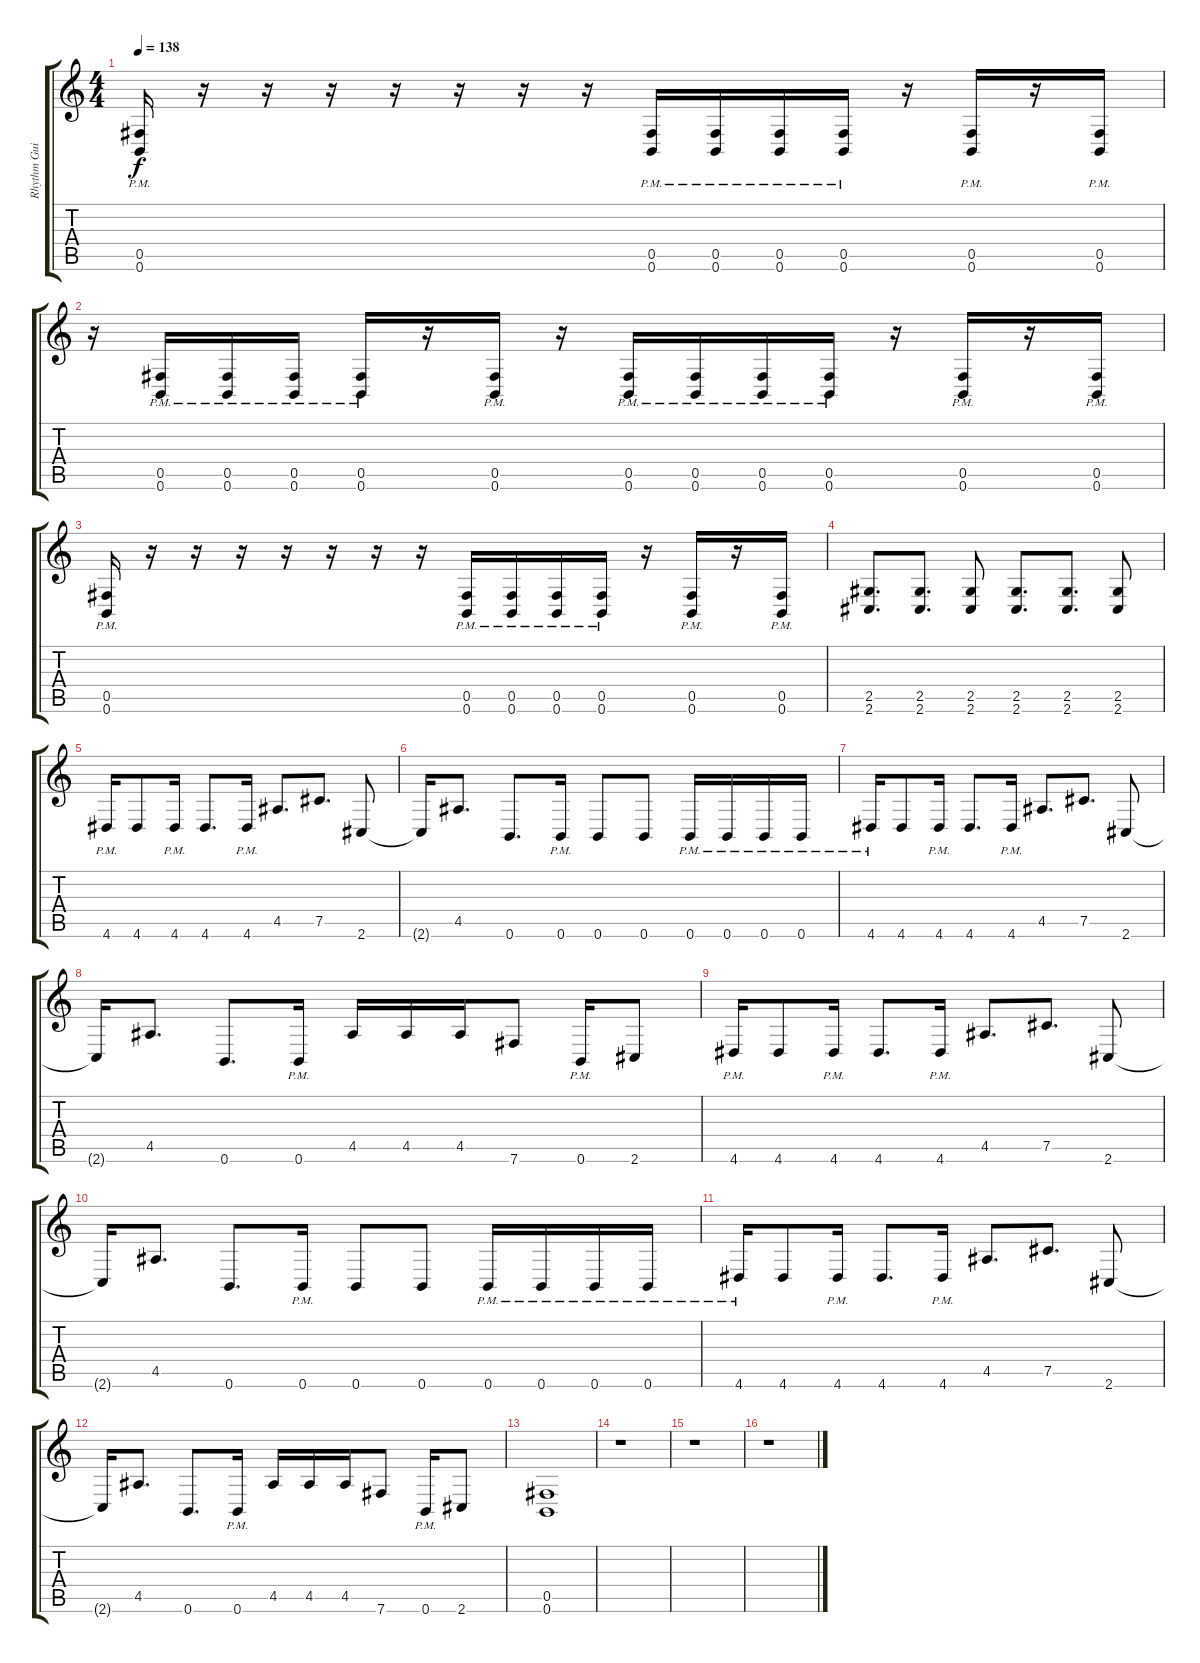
\track ("Rhythm Guitar 2" "Rhythm Gui") {instrument distortionguitar}
\staff {score tabs}
\tuning (Db4 Ab3 E3 B2 Gb2 B1) {hide}
\ts (4 4)
\tempo 138
\clef g2
\ks c
(0.5{pm} 0.6{pm}).16{dy f} r.16 r.16 r.16 r.16 r.16 r.16 r.16 (0.5{pm} 0.6{pm}).16 (0.5{pm} 0.6{pm}).16 (0.5{pm} 0.6{pm}).16 (0.5{pm} 0.6{pm}).16 r.16 (0.5{pm} 0.6{pm}).16 r.16 (0.5{pm} 0.6{pm}).16 |
r.16 (0.5{pm} 0.6{pm}).16 (0.5{pm} 0.6{pm}).16 (0.5{pm} 0.6{pm}).16 (0.5{pm} 0.6{pm}).16 r.16 (0.5{pm} 0.6{pm}).16 r.16 (0.5{pm} 0.6{pm}).16 (0.5{pm} 0.6{pm}).16 (0.5{pm} 0.6{pm}).16 (0.5{pm} 0.6{pm}).16 r.16 (0.5{pm} 0.6{pm}).16 r.16 (0.5{pm} 0.6{pm}).16 |
(0.5{pm} 0.6{pm}).16 r.16 r.16 r.16 r.16 r.16 r.16 r.16 (0.5{pm} 0.6{pm}).16 (0.5{pm} 0.6{pm}).16 (0.5{pm} 0.6{pm}).16 (0.5{pm} 0.6{pm}).16 r.16 (0.5{pm} 0.6{pm}).16 r.16 (0.5{pm} 0.6{pm}).16 |
(2.5 2.6).8{d} (2.5 2.6).8{d} (2.5 2.6).8 (2.5 2.6).8{d} (2.5 2.6).8{d} (2.5 2.6).8 |
4.6{pm}.16 4.6.8 4.6{pm}.16 4.6.8{d} 4.6{pm}.16 4.5.8{d} 7.5.8{d} 2.6.8 |
2.6{t}.16 4.5.8{d} 0.6.8{d} 0.6{pm}.16 0.6.8 0.6.8 0.6{pm}.16 0.6{pm}.16 0.6{pm}.16 0.6{pm}.16 |
4.6{pm}.16 4.6.8 4.6{pm}.16 4.6.8{d} 4.6{pm}.16 4.5.8{d} 7.5.8{d} 2.6.8 |
2.6{t}.16 4.5.8{d} 0.6.8{d} 0.6{pm}.16 4.5.16 4.5.16 4.5.16 7.6.8 0.6{pm}.16 2.6.8 |
4.6{pm}.16 4.6.8 4.6{pm}.16 4.6.8{d} 4.6{pm}.16 4.5.8{d} 7.5.8{d} 2.6.8 |
2.6{t}.16 4.5.8{d} 0.6.8{d} 0.6{pm}.16 0.6.8 0.6.8 0.6{pm}.16 0.6{pm}.16 0.6{pm}.16 0.6{pm}.16 |
4.6{pm}.16 4.6.8 4.6{pm}.16 4.6.8{d} 4.6{pm}.16 4.5.8{d} 7.5.8{d} 2.6.8 |
2.6{t}.16 4.5.8{d} 0.6.8{d} 0.6{pm}.16 4.5.16 4.5.16 4.5.16 7.6.8 0.6{pm}.16 2.6.8 |
(0.5 0.6).1 |
r.1 |
r.1 |
r.1
